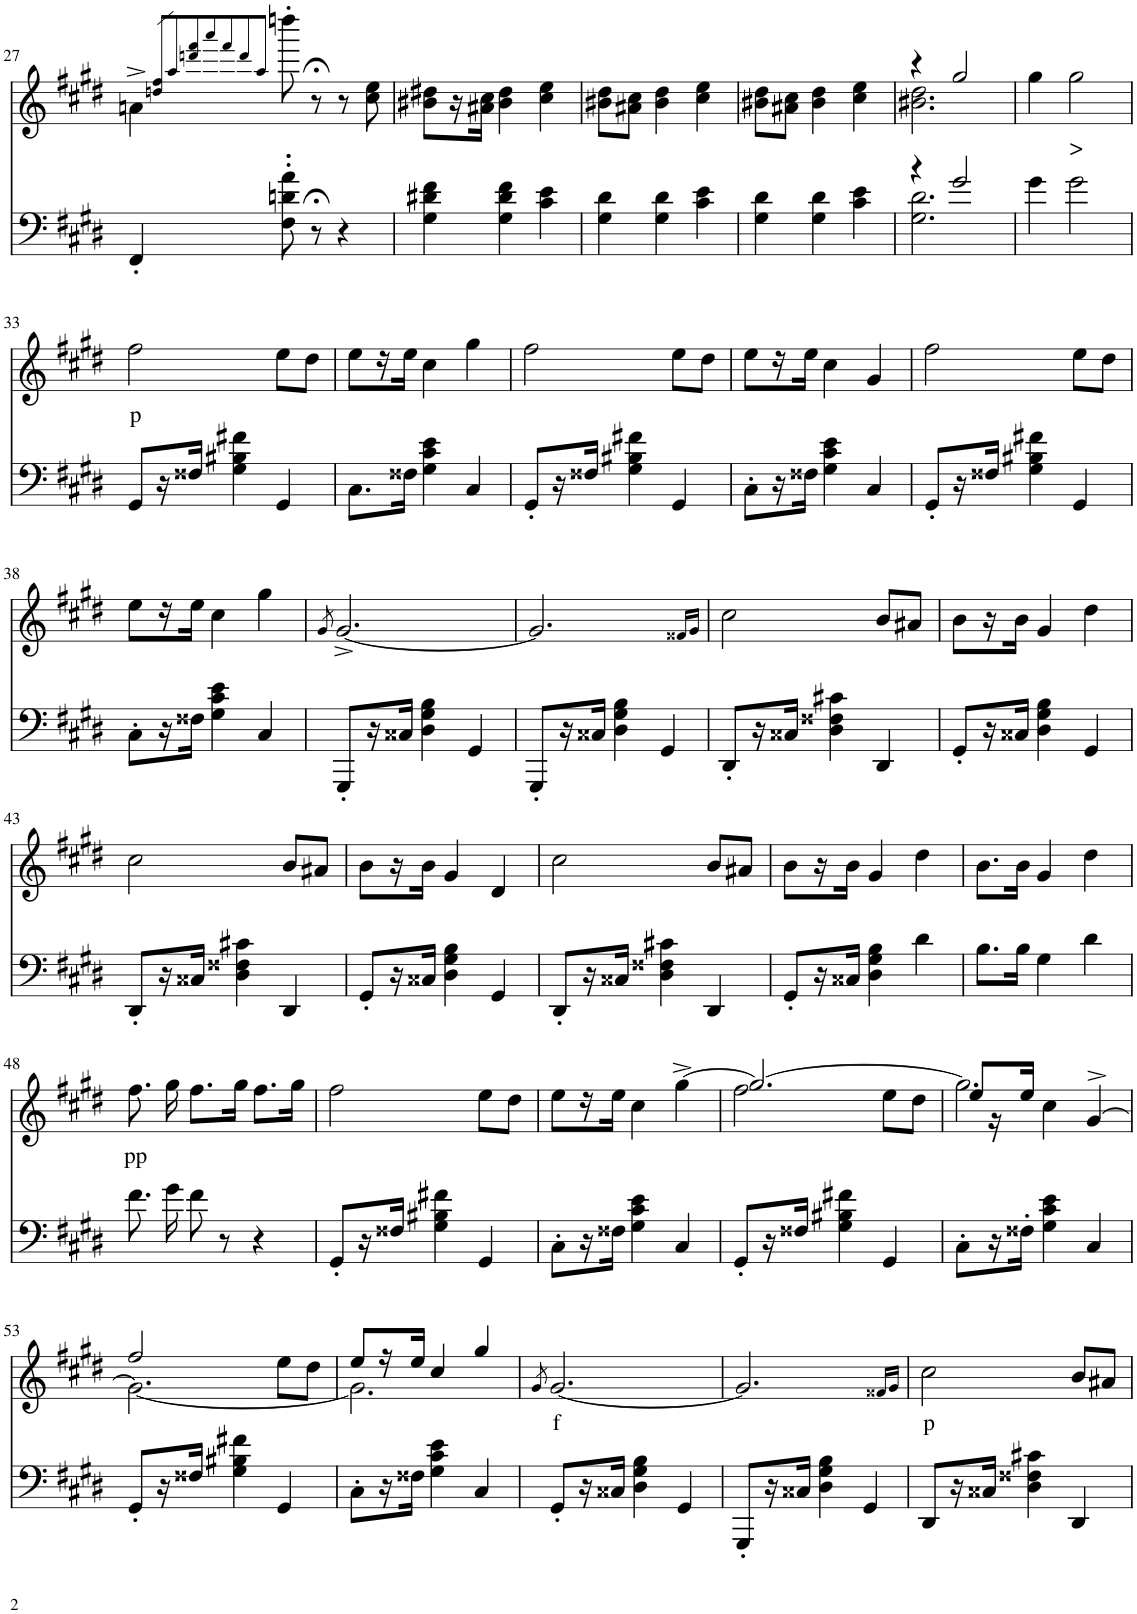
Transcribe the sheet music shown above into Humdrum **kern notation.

**kern	**kern	**text
*part2	*part1	*part1
*staff2	*staff1	*staff1
*I"piano	*I"piano	*
*I'Pno	*I'Pno	*
!!LO:PB:g=z
*clefF4	*clefG2	*
*k[f#c#g#d#]	*k[f#c#g#d#]	*
*c#:	*c#:	*
*M3/4	*M3/4	*
=27	=27	=27
4FF#'/	4an^\	.
.	8qddn/ 8qff#/L	.
.	8qaa/	.
.	8qdddn/ 8qfff#/	.
.	8qaaa/	.
.	8qfff#/	.
.	8qddd/	.
.	8qaa/J	.
8F#\' 8dn\' 8a\'	8ddddn'\	.
8r;<	8r;<	.
4r	8r	.
.	8cc#\ 8ee\	.
=28	=28	=28
4G#\ 4d#X\ 4f#\	8b#X\ 8dd#X\L	.
.	16r	.
.	16a#X\ 16cc#\JJ	.
4G#\ 4d#\ 4f#\	4b#\ 4dd#\	.
4c#\ 4e\	4cc#\ 4ee\	.
=29	=29	=29
4G#\ 4d#\	8b#X\ 8dd#\L	.
.	8a#X\ 8cc#\J	.
4G#\ 4d#\	4b#\ 4dd#\	.
4c#\ 4e\	4cc#\ 4ee\	.
=30	=30	=30
4G#\ 4d#\	8b#X\ 8dd#\L	.
.	8a#X\ 8cc#\J	.
4G#\ 4d#\	4b#\ 4dd#\	.
4c#\ 4e\	4cc#\ 4ee\	.
=31	=31	=31
*^	*^	*
4r	2.G#\ 2.d#\	4r	2.b#X\ 2.dd#\	.
2g#/	.	2gg#/	.	.
*v	*v	*	*	*
*	*v	*v	*
=32	=32	=32
4g#\	4gg#\	.
!	!	!LO:LY:b
2g#\	2gg#\	>
!!LO:LB:g=z
=33	=33	=33
!	!	!LO:LY:b
8GG#/L	2ff#\	p
16r	.	.
16F##X/JJ	.	.
4G#\ 4B#X\ 4f#X\	.	.
4GG#/	8ee\L	.
.	8dd#\J	.
=34	=34	=34
8.C#\L	8ee\L	.
.	16r	.
16F##X\Jk	16ee\JJ	.
4G#\ 4c#\ 4e\	4cc#\	.
4C#/	4gg#\	.
=35	=35	=35
8GG#'/L	2ff#\	.
16r	.	.
16F##X/JJ	.	.
4G#\ 4B#X\ 4f#X\	.	.
4GG#/	8ee\L	.
.	8dd#\J	.
=36	=36	=36
8C#'\L	8ee\L	.
16r	16r	.
16F##X\JJ	16ee\JJ	.
4G#\ 4c#\ 4e\	4cc#\	.
4C#/	4g#/	.
=37	=37	=37
8GG#'/L	2ff#\	.
16r	.	.
16F##X/JJ	.	.
4G#\ 4B#X\ 4f#X\	.	.
4GG#/	8ee\L	.
.	8dd#\J	.
!!LO:LB:g=z
=38	=38	=38
8C#'\L	8ee\L	.
16r	16r	.
16F##X\JJ	16ee\JJ	.
4G#\ 4c#\ 4e\	4cc#\	.
4C#/	4gg#\	.
=39	=39	=39
.	8qg#/	.
8GGG#'/L	[2.g#^/	.
16r	.	.
16C##X/JJ	.	.
4D#\ 4G#\ 4B\	.	.
4GG#/	.	.
=40	=40	=40
8GGG#'/L	2.g#/]	.
16r	.	.
16C##X/JJ	.	.
4D#\ 4G#\ 4B\	.	.
4GG#/	.	.
.	16qf##X/LL	.
.	16qg#/JJ	.
=41	=41	=41
8DD#'/L	2cc#\	.
16r	.	.
16C##X/JJ	.	.
4D#\ 4F##X\ 4c#X\	.	.
4DD#/	8b/L	.
.	8a#X/J	.
=42	=42	=42
8GG#'/L	8b\L	.
16r	16r	.
16C##X/JJ	16b\JJ	.
4D#\ 4G#\ 4B\	4g#/	.
4GG#/	4dd#\	.
!!LO:LB:g=z
=43	=43	=43
8DD#'/L	2cc#\	.
16r	.	.
16C##X/JJ	.	.
4D#\ 4F##X\ 4c#X\	.	.
4DD#/	8b/L	.
.	8a#X/J	.
=44	=44	=44
8GG#'/L	8b\L	.
16r	16r	.
16C##X/JJ	16b\JJ	.
4D#\ 4G#\ 4B\	4g#/	.
4GG#/	4d#/	.
=45	=45	=45
8DD#'/L	2cc#\	.
16r	.	.
16C##X/JJ	.	.
4D#\ 4F##X\ 4c#X\	.	.
4DD#/	8b/L	.
.	8a#X/J	.
=46	=46	=46
8GG#'/L	8b\L	.
16r	16r	.
16C##X/JJ	16b\JJ	.
4D#\ 4G#\ 4B\	4g#/	.
4d#\	4dd#\	.
=47	=47	=47
8.B\L	8.b\L	.
16B\Jk	16b\Jk	.
4G#\	4g#/	.
4d#\	4dd#\	.
!!LO:LB:g=z
=48	=48	=48
!	!	!LO:LY:b
8.f#\	8.ff#\	pp
16g#\	16gg#\	.
8f#\	8.ff#\L	.
8r	.	.
.	16gg#\Jk	.
4r	8.ff#\L	.
.	16gg#\Jk	.
=49	=49	=49
8GG#'/L	2ff#\	.
16r	.	.
16F##X/JJ	.	.
4G#\ 4B#X\ 4f#X\	.	.
4GG#/	8ee\L	.
.	8dd#\J	.
=50	=50	=50
8C#'\L	8ee\L	.
16r	16r	.
16F##X\JJ	16ee\JJ	.
4G#\ 4c#\ 4e\	4cc#\	.
4C#/	[4gg#^\	.
=51	=51	=51
*	*^	*
8GG#'/L	2.gg#/_	2ff#\	.
16r	.	.	.
16F##X/JJ	.	.	.
4G#\ 4B#X\ 4f#X\	.	.	.
4GG#/	.	8ee\L	.
.	.	8dd#\J	.
=52	=52	=52	=52
8C#'\L	2.gg#\]	8ee/L	.
16r	.	16r	.
16F##X'\JJ	.	16ee/JJ	.
4G#\ 4c#\ 4e\	.	4cc#\	.
4C#/	.	[4g#^/	.
!!LO:LB:g=z	!!
=53	=53	=53	=53
8GG#'/L	2.g#\_	2ff#/	.
16r	.	.	.
16F##X/JJ	.	.	.
4G#\ 4B#X\ 4f#X\	.	.	.
4GG#/	.	8ee\L	.
.	.	8dd#\J	.
=54	=54	=54	=54
8C#'\L	8ee/L	2.g#\]	.
16r	16r	.	.
16F##X\JJ	16ee/JJ	.	.
4G#\ 4c#\ 4e\	4cc#/	.	.
4C#/	4gg#/	.	.
*	*v	*v	*
=55	=55	=55
.	8qg#/	.
!	!	!LO:LY:b
8GG#'/L	[2.g#/	f
16r	.	.
16C##X/JJ	.	.
4D#\ 4G#\ 4B\	.	.
4GG#/	.	.
=56	=56	=56
8GGG#'/L	2.g#/]	.
16r	.	.
16C##X/JJ	.	.
4D#\ 4G#\ 4B\	.	.
4GG#/	.	.
.	16qf##X/LL	.
.	16qg#/JJ	.
=57	=57	=57
!	!	!LO:LY:b
8DD#/L	2cc#\	p
16r	.	.
16C##X/JJ	.	.
4D#\ 4F##X\ 4c#X\	.	.
4DD#/	8b/L	.
.	8a#X/J	.
=	=	=
*-	*-	*-
